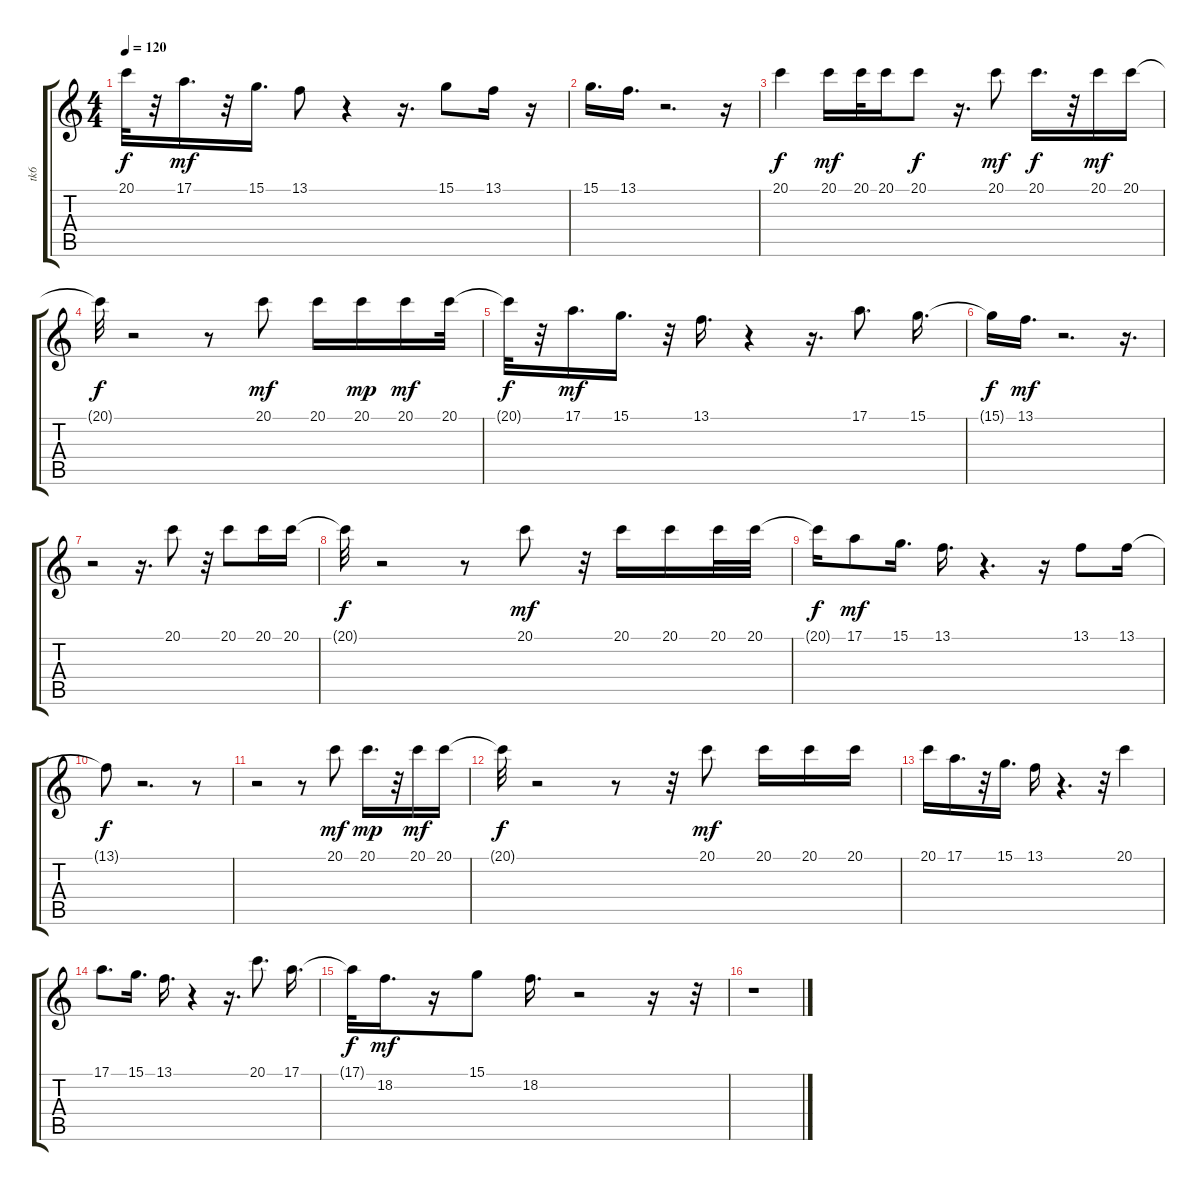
\track ("tk6" "tk6") {instrument synthvoice}
\staff {score tabs}
\tuning (E4 B3 G3 D3 A2 E2) {hide}
\ts (4 4)
\tempo 120
\clef g2
\ks c
20.1{t}.32{dy f} r.32 17.1.16{d dy mf} r.32 15.1.16{d} 13.1.8 r.4 r.16{d} 15.1.8 13.1.16 r.16 |
15.1.16{d} 13.1.16{d} r.2{d} r.16 |
20.1.4{dy f} 20.1.16{dy mf} 20.1.32 20.1.16 20.1.8{dy f} r.16{d} 20.1.8{dy mf} 20.1.16{d dy f} r.32 20.1.16{dy mf} 20.1.16 |
20.1{t}.32{dy f} r.2 r.8 20.1.8{dy mf} 20.1.16 20.1.16{dy mp} 20.1.16{dy mf} 20.1.32 |
20.1{t}.32{dy f} r.32 17.1.16{d dy mf} 15.1.16{d} r.32 13.1.16{d} r.4 r.16{d} 17.1.8{d} 15.1.16{d} |
15.1{t}.16{dy f} 13.1.16{d dy mf} r.2{d} r.16{d} |
r.2 r.16{d} 20.1.8 r.32 20.1.8 20.1.16 20.1.16 |
20.1{t}.32{dy f} r.2 r.8 20.1.8{dy mf} r.32 20.1.16 20.1.16 20.1.32 20.1.32 |
20.1{t}.16{dy f} 17.1.8{dy mf} 15.1.16{d} 13.1.16{d} r.4{d} r.16 13.1.8 13.1.16 |
13.1{t}.8{dy f} r.2{d} r.8 |
r.2 r.8 20.1.8{dy mf} 20.1.16{d dy mp} r.32 20.1.16{dy mf} 20.1.16 |
20.1{t}.32{dy f} r.2 r.8 r.32 20.1.8{dy mf} 20.1.16 20.1.16 20.1.16 |
20.1.16 17.1.16{d} r.32 15.1.16{d} 13.1.16 r.4{d} r.32 20.1.4 |
17.1.8{d} 15.1.16{d} 13.1.16{d} r.4 r.16{d} 20.1.8{d} 17.1.16{d} |
17.1{t}.32{dy f} 18.2.16{d dy mf} r.16 15.1.8 18.2.16{d} r.2 r.16 r.32 |
r.1
